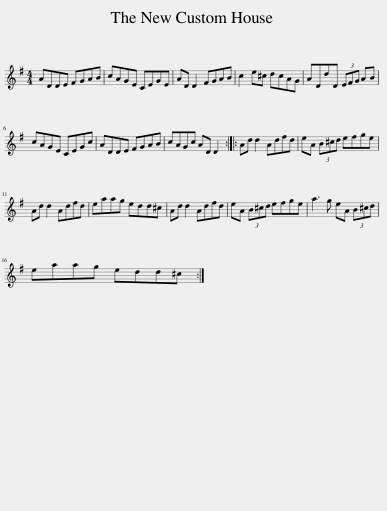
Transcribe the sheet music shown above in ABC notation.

X:1
L:1/8
M:4/4
I:linebreak $
K:G
V:1 treble
V:1
 ADDE FGAB | cAGE CEGE | AD D2 FGAB | c2 e^c dcAG | ADdD (3EFG AB |$ %5
 cAGE CEGc | ADDE FGAB | cAGc AD D2 :: Ad d2 Adfd | eA (3B^cd efge |$ %10
 Ad d2 Adfd | eaag edd^c | Ad d2 Adfd | eA (3B^cd efge | a3 g eA (3B^cd |$ %15
 eaag edd^c :| %16
